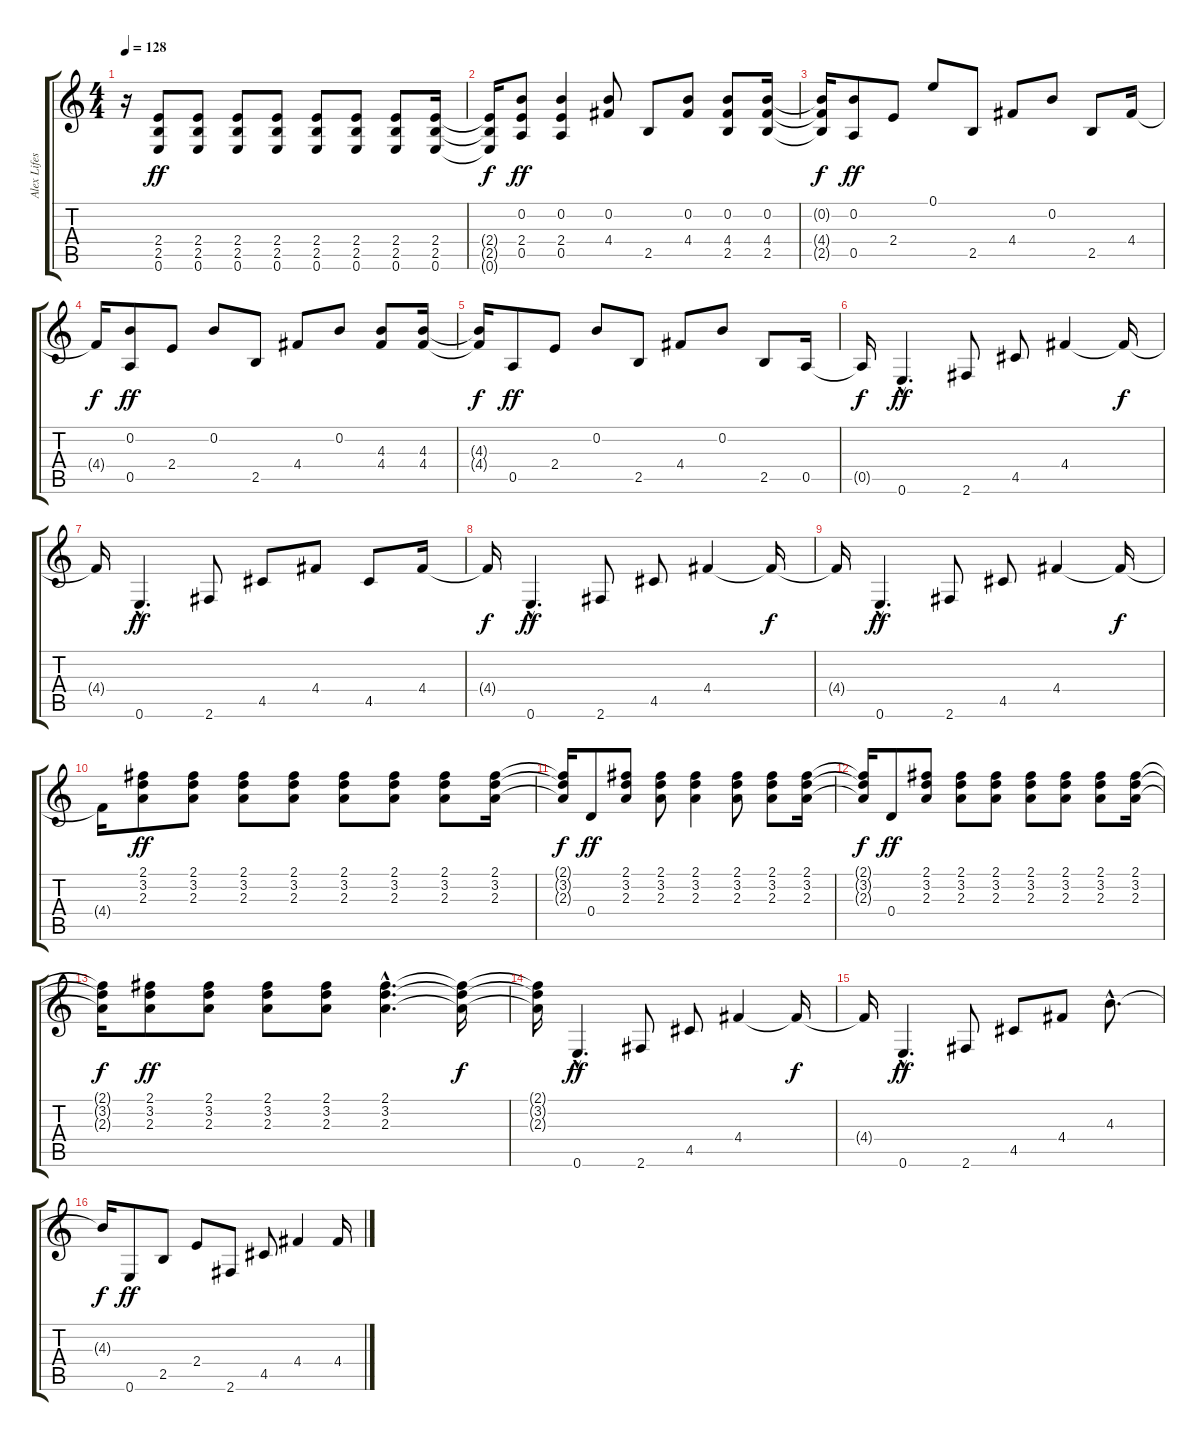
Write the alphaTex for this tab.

\track ("Alex Lifeson I" "Alex Lifes") {instrument electricguitarclean}
\staff {score tabs}
\tuning (E4 B3 G3 D3 A2 E2) {hide}
\ts (4 4)
\tempo 128
\clef g2
\ks c
r.16{dy ff} (2.4 2.5 0.6).8 (2.4 2.5 0.6).8 (2.4 2.5 0.6).8 (2.4 2.5 0.6).8 (2.4 2.5 0.6).8 (2.4 2.5 0.6).8 (2.4 2.5 0.6).8 (2.4 2.5 0.6).16 |
(2.4{t} 2.5{t} 0.6{t}).16{dy f} (0.2 2.4 0.5).8{dy ff} (0.2 2.4 0.5).4 (0.2 4.4).8 2.5.8 (0.2 4.4).8 (0.2 4.4 2.5).8 (0.2 4.4 2.5).16 |
(0.2{t} 4.4{t} 2.5{t}).16{dy f} (0.2 0.5).8{dy ff} 2.4.8 0.1.8 2.5.8 4.4.8 0.2.8 2.5.8 4.4.16 |
4.4{t}.16{dy f} (0.2 0.5).8{dy ff} 2.4.8 0.2.8 2.5.8 4.4.8 0.2.8 (4.3 4.4).8 (4.3 4.4).16 |
(4.3{t} 4.4{t}).16{dy f} 0.5.8{dy ff} 2.4.8 0.2.8 2.5.8 4.4.8 0.2.8 2.5.8 0.5.16 |
0.5{t}.16{dy f} 0.6{hac}.4{d dy ff} 2.6.8 4.5.8 4.4.4 4.4{t}.16{dy f} |
4.4{t}.16 0.6{hac}.4{d dy ff} 2.6.8 4.5.8 4.4.8 4.5.8 4.4.16 |
4.4{t}.16{dy f} 0.6{hac}.4{d dy ff} 2.6.8 4.5.8 4.4.4 4.4{t}.16{dy f} |
4.4{t}.16 0.6{hac}.4{d dy ff} 2.6.8 4.5.8 4.4.4 4.4{t}.16{dy f} |
4.4{t}.16 (2.1 3.2 2.3).8{dy ff} (2.1 3.2 2.3).8 (2.1 3.2 2.3).8 (2.1 3.2 2.3).8 (2.1 3.2 2.3).8 (2.1 3.2 2.3).8 (2.1 3.2 2.3).8 (2.1 3.2 2.3).16 |
(2.1{t} 3.2{t} 2.3{t}).16{dy f} 0.4.8{dy ff} (2.1 3.2 2.3).8 (2.1 3.2 2.3).8 (2.1 3.2 2.3).4 (2.1 3.2 2.3).8 (2.1 3.2 2.3).8 (2.1 3.2 2.3).16 |
(2.1{t} 3.2{t} 2.3{t}).16{dy f} 0.4.8{dy ff} (2.1 3.2 2.3).8 (2.1 3.2 2.3).8 (2.1 3.2 2.3).8 (2.1 3.2 2.3).8 (2.1 3.2 2.3).8 (2.1 3.2 2.3).8 (2.1 3.2 2.3).16 |
(2.1{t} 3.2{t} 2.3{t}).16{dy f} (2.1 3.2 2.3).8{dy ff} (2.1 3.2 2.3).8 (2.1 3.2 2.3).8 (2.1 3.2 2.3).8 (2.1{hac} 3.2{hac} 2.3{hac}).4{d} (2.1{t} 3.2{t} 2.3{t}).16{dy f} |
(2.1{t} 3.2{t} 2.3{t}).16 0.6{hac}.4{d dy ff} 2.6.8 4.5.8 4.4.4 4.4{t}.16{dy f} |
4.4{t}.16 0.6{hac}.4{d dy ff} 2.6.8 4.5.8 4.4.8 4.3{hac}.8{d} |
4.3{t}.16{dy f} 0.6.8{dy ff} 2.5.8 2.4.8 2.6.8 4.5.8 4.4.4 4.4.16
